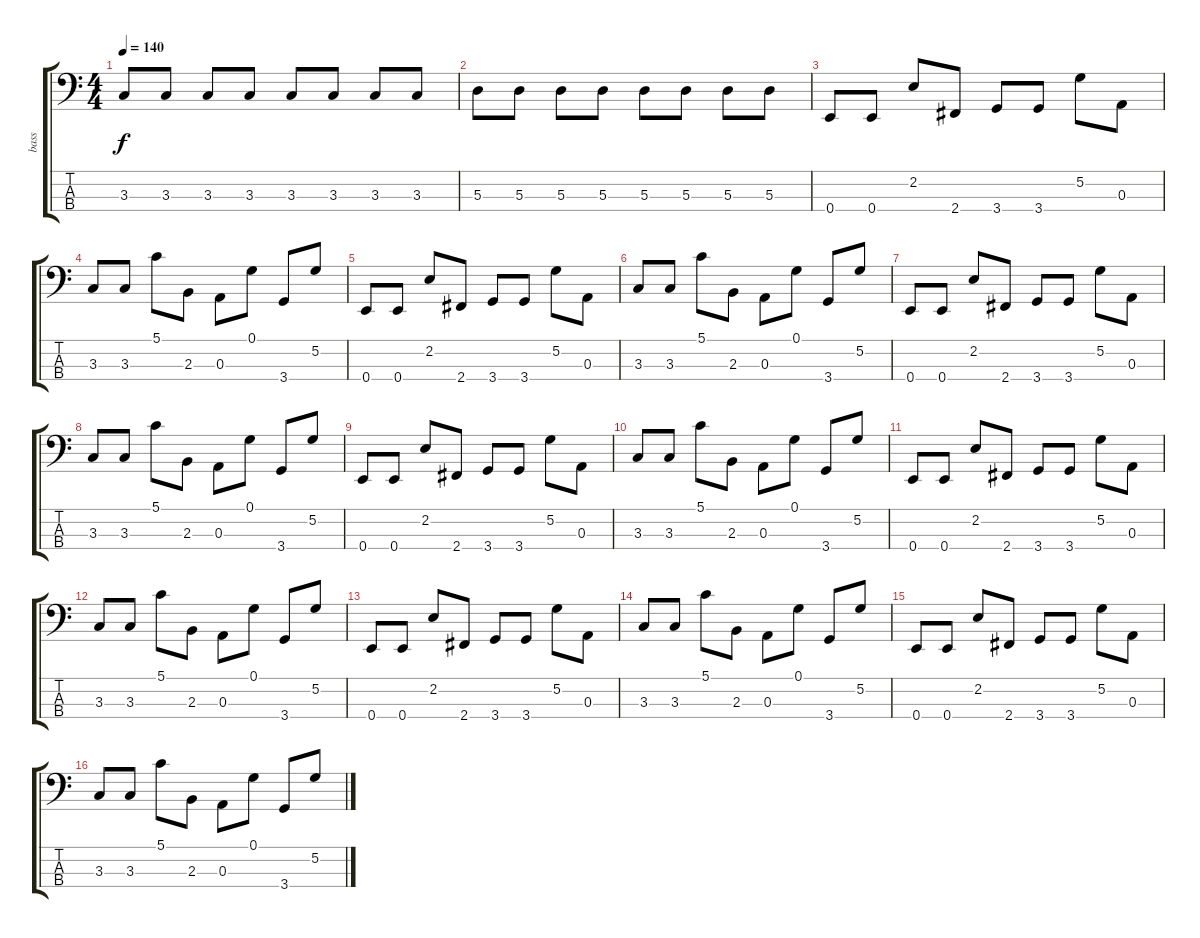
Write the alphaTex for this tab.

\track ("bass" "bass") {instrument electricbassfinger}
\staff {score tabs}
\tuning (G2 D2 A1 E1) {hide}
\ts (4 4)
\tempo 140
\clef f4
\ks c
3.3.8{dy f} 3.3.8 3.3.8 3.3.8 3.3.8 3.3.8 3.3.8 3.3.8 |
5.3.8 5.3.8 5.3.8 5.3.8 5.3.8 5.3.8 5.3.8 5.3.8 |
0.4.8 0.4.8 2.2.8 2.4.8 3.4.8 3.4.8 5.2.8 0.3.8 |
3.3.8 3.3.8 5.1.8 2.3.8 0.3.8 0.1.8 3.4.8 5.2.8 |
0.4.8 0.4.8 2.2.8 2.4.8 3.4.8 3.4.8 5.2.8 0.3.8 |
3.3.8 3.3.8 5.1.8 2.3.8 0.3.8 0.1.8 3.4.8 5.2.8 |
0.4.8 0.4.8 2.2.8 2.4.8 3.4.8 3.4.8 5.2.8 0.3.8 |
3.3.8 3.3.8 5.1.8 2.3.8 0.3.8 0.1.8 3.4.8 5.2.8 |
0.4.8 0.4.8 2.2.8 2.4.8 3.4.8 3.4.8 5.2.8 0.3.8 |
3.3.8 3.3.8 5.1.8 2.3.8 0.3.8 0.1.8 3.4.8 5.2.8 |
0.4.8 0.4.8 2.2.8 2.4.8 3.4.8 3.4.8 5.2.8 0.3.8 |
3.3.8 3.3.8 5.1.8 2.3.8 0.3.8 0.1.8 3.4.8 5.2.8 |
0.4.8 0.4.8 2.2.8 2.4.8 3.4.8 3.4.8 5.2.8 0.3.8 |
3.3.8 3.3.8 5.1.8 2.3.8 0.3.8 0.1.8 3.4.8 5.2.8 |
0.4.8 0.4.8 2.2.8 2.4.8 3.4.8 3.4.8 5.2.8 0.3.8 |
3.3.8 3.3.8 5.1.8 2.3.8 0.3.8 0.1.8 3.4.8 5.2.8
